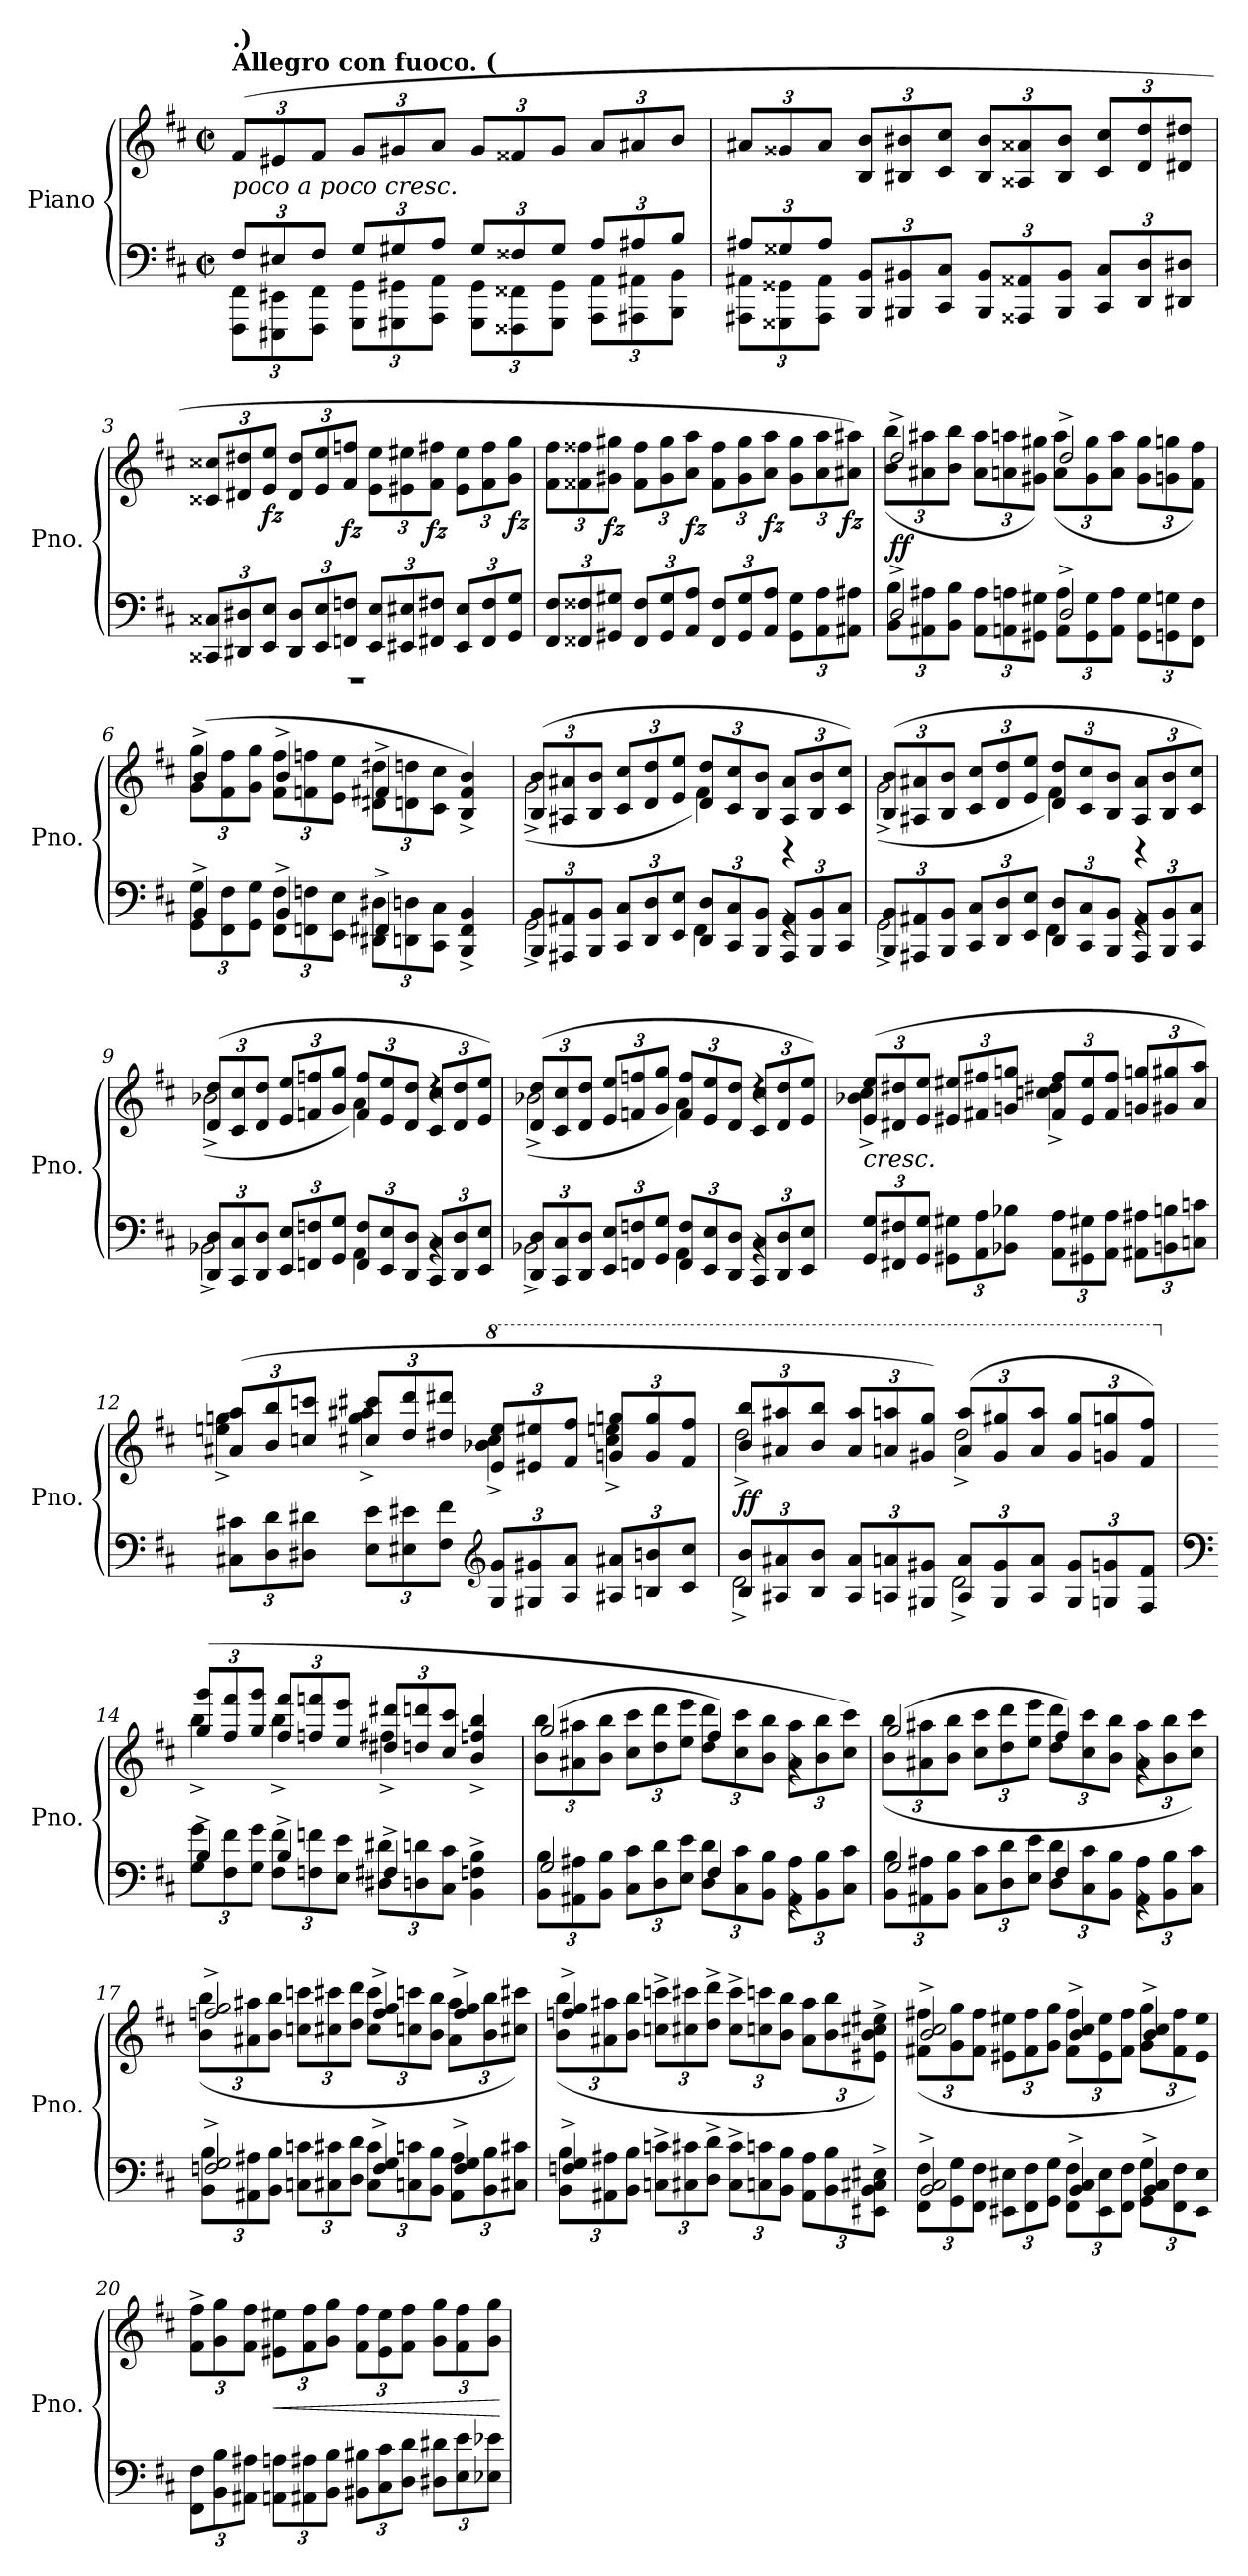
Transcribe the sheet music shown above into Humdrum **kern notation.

**kern	**kern	**dynam
*part1	*part1	*part1
*staff2	*staff1	*staff1/2
*I"Piano	*	*
*I'Pno.	*	*
*clefF4	*clefG2	*
*k[f#c#]	*k[f#c#]	*
*M2/2	*M2/2	*
*met(c|)	*met(c|)	*
*MM144	*MM144	*
*Xbrackettup	*Xbrackettup	*
=1	=1	=1
*^	*	*
!	!	!LO:TX:a:B:t=Allegro con fuoco. (	!
!	!	!LO:TX:a:B:t=.)	!
!	!	!LO:TX:b:i:t=poco a poco cresc.	!
12F#/L	12FFF#\ 12FF#\L	(>12f#/L	.
12E#X/	12EEE#X\ 12EE#X\	12e#X/	.
12F#/J	12FFF#\ 12FF#\J	12f#/J	.
12G/L	12GGG\ 12GG\L	12g/L	.
12G#X/	12GGG#X\ 12GG#X\	12g#X/	.
12A/J	12AAA\ 12AA\J	12a/J	.
12G#/L	12GGG#\ 12GG#\L	12g#/L	.
12F##X/	12FFF##X\ 12FF##X\	12f##X/	.
12G#/J	12GGG#\ 12GG#\J	12g#/J	.
12A/L	12AAA\ 12AA\L	12a/L	.
12A#X/	12AAA#X\ 12AA#X\	12a#X/	.
12B/J	12BBB\ 12BB\J	12b/J	.
=2	=2	=2	=2
12A#X/L	12AAA#X\ 12AA#X\L	12a#X/L	.
12G##X/	12GGG##X\ 12GG##X\	12g##X/	.
12A#/J	12AAA#\ 12AA#\J	12a#/J	.
12BBB/ 12BB/L	4ryy	12B/ 12b/L	.
12BBB#X/ 12BB#X/	.	12B#X/ 12b#X/	.
12CC#/ 12C#/J	.	12c#/ 12cc#/J	.
12BBB#/ 12BB#/L	2ryy	12B#/ 12b#/L	.
12AAA##X/ 12AA##X/	.	12A##X/ 12a##X/	.
12BBB#/ 12BB#/J	.	12B#/ 12b#/J	.
12CC#/ 12C#/L	.	12c#/ 12cc#/L	.
12DD/ 12D/	.	12d/ 12dd/	.
12DD#X/ 12D#X/J	.	12d#X/ 12dd#X/J	.
!!LO:LB:g=z
=3	=3	=3	=3
12CC##X/ 12C##X/L	1r	12c##X/ 12cc##X/L	.
12DD#X/ 12D#X/	.	12d#X/ 12dd#X/	.
!	!	!	!LO:DY:b
12EE/ 12E/J	.	12e/ 12ee/J	fz
12DD#/ 12D#/L	.	12d#/ 12dd#/L	.
12EE/ 12E/	.	12e/ 12ee/	.
!	!	!	!LO:DY:b
12FFn/ 12Fn/J	.	12f#/ 12ffn/J	fz
12EE/ 12E/L	.	12e\ 12ee\L	.
12EE#X/ 12E#X/	.	12e#X\ 12ee#X\	.
!	!	!	!LO:DY:b
12FF#X/ 12F#X/J	.	12f#\ 12ff#X\J	fz
12EE#/ 12E#/L	.	12e#\ 12ee#\L	.
12FF#/ 12F#/	.	12f#\ 12ff#\	.
!	!	!	!LO:DY:b
12GG/ 12G/J	.	12g\ 12gg\J	fz
*v	*v	*	*
=4	=4	=4
12FF#/ 12F#/L	12f#\ 12ff#\L	.
12FF##X/ 12F##X/	12f##X\ 12ff##X\	.
!	!	!LO:DY:b
12GG#X/ 12G#X/J	12g#X\ 12gg#X\J	fz
12FF##/ 12F##/L	12f##\ 12ff##\L	.
12GG#/ 12G#/	12g#\ 12gg#\	.
!	!	!LO:DY:b
12AA/ 12A/J	12a\ 12aa\J	fz
12FF##/ 12F##/L	12f##\ 12ff##\L	.
12GG#/ 12G#/	12g#\ 12gg#\	.
!	!	!LO:DY:b
12AA/ 12A/J	12a\ 12aa\J	fz
12GG#\ 12G#\L	12g#\ 12gg#\L	.
12AA\ 12A\	12a\ 12aa\	.
!	!	!LO:DY:b
12AA#X\ 12A#X\J	12a#X\ 12aa#X\J)	fz
=5	=5	=5
*^	*^	*
!	!	!	!	!LO:DY:b
2D^/	12BB\ 12B\L	2dd^/	(>12b\ 12bb\L	ff
.	12AA#X\ 12A#X\	.	12a#X\ 12aa#X\	.
.	12BB\ 12B\J	.	12b\ 12bb\J	.
.	12AA#\ 12A#\L	.	12a#\ 12aa#\L	.
.	12AAn\ 12An\	.	12an\ 12aan\	.
.	12GG#X\ 12G#X\J	.	12g#X\ 12gg#X\J)	.
2D^/	12AA\ 12A\L	2dd^/	(>12a\ 12aa\L	.
.	12GG#\ 12G#\	.	12g#\ 12gg#\	.
.	12AA\ 12A\J	.	12a\ 12aa\J	.
.	12GG#\ 12G#\L	.	12g#\ 12gg#\L	.
.	12GGn\ 12Gn\	.	12gn\ 12ggn\	.
.	12FF#\ 12F#\J	.	12f#\ 12ff#\J)	.
!!LO:LB:g=z	!!
=6	=6	=6	=6	=6
4BB^/	12GG\ 12G\L	(>4b^/	12g\ 12gg\L	.
.	12FF#\ 12F#\	.	12f#\ 12ff#\	.
.	12GG\ 12G\J	.	12g\ 12gg\J	.
4BB^/	12FF#\ 12F#\L	4b^/	12f#\ 12ff#\L	.
.	12FFn\ 12Fn\	.	12fn\ 12ffn\	.
.	12EE\ 12E\J	.	12e\ 12ee\J	.
4FF#X^/	12DD#X\ 12D#X\L	4f#X^/	12d#X\ 12dd#X\L	.
.	12DDn\ 12Dn\	.	12dn\ 12ddn\	.
.	12CC#\ 12C#\J	.	12c#\ 12cc#\J	.
4BBB/^ 4FF#/^ 4BB/^	4ryy	4B/^ 4f#/^ 4b/^)	4ryy	.
=7	=7	=7	=7	=7
12BBB/ 12BB/L	2GG^\	(>12B/ 12b/L	(<2g^\	.
12AAA#X/ 12AA#X/	.	12A#X/ 12a#X/	.	.
12BBB/ 12BB/J	.	12B/ 12b/J	.	.
12CC#/ 12C#/L	.	12c#/ 12cc#/L	.	.
12DD/ 12D/	.	12d/ 12dd/	.	.
12EE/ 12E/J	.	12e/ 12ee/J	.	.
12DD/ 12D/L	4FF#\	12d/ 12dd/L	4f#\)	.
12CC#/ 12C#/	.	12c#/ 12cc#/	.	.
12BBB/ 12BB/J	.	12B/ 12b/J	.	.
12AAA#/ 12AA#/L	4rGG	12A#/ 12a#/L	4r	.
12BBB/ 12BB/	.	12B/ 12b/	.	.
12CC#/ 12C#/J	.	12c#/ 12cc#/J)	.	.
=8	=8	=8	=8	=8
12BBB/ 12BB/L	2GG^\	(>12B/ 12b/L	(<2g^\	.
12AAA#X/ 12AA#X/	.	12A#X/ 12a#X/	.	.
12BBB/ 12BB/J	.	12B/ 12b/J	.	.
12CC#/ 12C#/L	.	12c#/ 12cc#/L	.	.
12DD/ 12D/	.	12d/ 12dd/	.	.
12EE/ 12E/J	.	12e/ 12ee/J	.	.
12DD/ 12D/L	4FF#\	12d/ 12dd/L	4f#\)	.
12CC#/ 12C#/	.	12c#/ 12cc#/	.	.
12BBB/ 12BB/J	.	12B/ 12b/J	.	.
12AAA#/ 12AA#/L	4rGG	12A#/ 12a#/L	4r	.
12BBB/ 12BB/	.	12B/ 12b/	.	.
12CC#/ 12C#/J	.	12c#/ 12cc#/J)	.	.
!!LO:LB:g=z	!!
=9	=9	=9	=9	=9
12DD/ 12D/L	2BB-X^\	(>12d/ 12dd/L	(<2b-X^\	.
12CC#/ 12C#/	.	12c#/ 12cc#/	.	.
12DD/ 12D/J	.	12d/ 12dd/J	.	.
12EE/ 12E/L	.	12e/ 12ee/L	.	.
12FFn/ 12Fn/	.	12fn/ 12ffn/	.	.
12GG/ 12G/J	.	12g/ 12gg/J	.	.
12FF/ 12F/L	4AA\	12f/ 12ff/L	4a\)	.
12EE/ 12E/	.	12e/ 12ee/	.	.
12DD/ 12D/J	.	12d/ 12dd/J	.	.
12CC#/ 12C#/L	4rBB	12c#/ 12cc#/L	4rdd	.
12DD/ 12D/	.	12d/ 12dd/	.	.
12EE/ 12E/J	.	12e/ 12ee/J)	.	.
=10	=10	=10	=10	=10
12DD/ 12D/L	2BB-X^\	(>12d/ 12dd/L	(<2b-X^\	.
12CC#/ 12C#/	.	12c#/ 12cc#/	.	.
12DD/ 12D/J	.	12d/ 12dd/J	.	.
12EE/ 12E/L	.	12e/ 12ee/L	.	.
12FFn/ 12Fn/	.	12fn/ 12ffn/	.	.
12GG/ 12G/J	.	12g/ 12gg/J	.	.
12FF/ 12F/L	4AA\	12f/ 12ff/L	4a\)	.
12EE/ 12E/	.	12e/ 12ee/	.	.
12DD/ 12D/J	.	12d/ 12dd/J	.	.
12CC#/ 12C#/L	4rBB	12c#/ 12cc#/L	4rdd	.
12DD/ 12D/	.	12d/ 12dd/	.	.
12EE/ 12E/J	.	12e/ 12ee/J)	.	.
*v	*v	*	*	*
=11	=11	=11	=11
!	!LO:TX:b:i:t=cresc.	!	!
12GG/ 12G/L	(>12e/ 12ee/L	4b-X\^ 4cc#\^	.
12FF#X/ 12F#X/	12d#X/ 12dd#X/	.	.
12GG/ 12G/J	12e/ 12ee/J	.	.
12GG#X\ 12G#X\L	12e#X/ 12ee#X/L	4ryy	.
12AA\ 12A\	12f#X/ 12ff#X/	.	.
12BB-X\ 12B-X\J	12gn/ 12ggn/J	.	.
12AA\ 12A\L	12f#/ 12ff#/L	4ccn\^ 4dd#X\^	.
12GG#X\ 12G#X\	12e#/ 12ee#/	.	.
12AA\ 12A\J	12f#/ 12ff#/J	.	.
12AA#X\ 12A#X\L	12gn/ 12ggn/L	4ryy	.
12BBn\ 12Bn\	12g#X/ 12gg#X/	.	.
12Cn\ 12cn\J	12a/ 12aa/J)	.	.
!!LO:LB:g=z	!!
=12	=12	=12	=12
12C#X\ 12c#X\L	(>12a#X/ 12aa/L	4een\^ 4ggn\^	.
12D\ 12d\	12b/ 12bb/	.	.
12D#X\ 12d#X\J	12ccn/ 12cccn/J	.	.
12E\ 12e\L	12cc#X/ 12ccc#X/L	4gg\^ 4aa#X\^	.
12E#X\ 12e#X\	12dd/ 12ddd/	.	.
12F#\ 12f#\J	12dd#X/ 12ddd#X/J	.	.
*clefG2	*	*	*
*	*8va	*	*
12G/ 12g/L	12ee/ 12eee/L	4bb-X\^ 4ccc#\^	.
12G#X/ 12g#X/	12ee#X/ 12eee#X/	.	.
12A/ 12a/J	12ff#/ 12fff#/J	.	.
12A#X/ 12a#X/L	12ggn/ 12gggn/L	4ccc#\^ 4eeen\^	.
12Bn/ 12bn/	12gg/ 12ggg/	.	.
12c#/ 12cc#/J	12ff#/ 12fff#/J	.	.
=13	=13	=13	=13
*^	*	*	*
!	!	!	!	!LO:DY:b
12B/ 12b/L	2d^\	12bb/ 12bbb/L	2ddd^\	ff
12A#X/ 12a#X/	.	12aa#X/ 12aaa#X/	.	.
12B/ 12b/J	.	12bb/ 12bbb/J	.	.
12A#/ 12a#/L	.	12aa#/ 12aaa#/L	.	.
12An/ 12an/	.	12aan/ 12aaan/	.	.
12G#X/ 12g#X/J	.	12gg#X/ 12ggg/J)	.	.
12A/ 12a/L	2d^\	(>12aa/ 12aaa/L	2ddd^\	.
12G#/ 12g#/	.	12gg#/ 12ggg#X/	.	.
12A/ 12a/J	.	12aa/ 12aaa/J	.	.
12G#/ 12g#/L	.	12gg#/ 12ggg#/L	.	.
12Gn/ 12gn/	.	12ggn/ 12gggn/	.	.
12F#/ 12f#/J	.	12ff#/ 12fff#/J)	.	.
!!LO:PB:g=z	!!
=14	=14	=14	=14	=14
*clefF4	*	*	*	*
*	*	*X8va	*	*
4B^/	12G\ 12g\L	(>12gg/ 12ggg/L	4bb^\	.
.	12F#\ 12f#\	12ff#/ 12fff#/	.	.
.	12G\ 12g\J	12gg/ 12ggg/J	.	.
4B^/	12F#\ 12f#\L	12ff#/ 12fff#/L	4bb^\	.
.	12Fn\ 12fn\	12ffn/ 12fffn/	.	.
.	12E\ 12e\J	12ee/ 12eee/J	.	.
4F#X^/	12D#X\ 12d#X\L	12dd#X/ 12ddd#X/L	4ff#X^\	.
.	12Dn\ 12dn\	12ddn/ 12dddn/	.	.
.	12C#\ 12c#\J	12cc#/ 12ccc#/J	.	.
4ryy	4BB\^ 4Fn\^ 4B\^	4b/^ 4ffn/^ 4bb/^	4ryy	.
=15	=15	=15	=15	=15
2G/	12BB\ 12B\L	(<2gg/	12b\ 12bb\L	.
.	12AA#X\ 12A#X\	.	12a#X\ 12aa#X\	.
.	12BB\ 12B\J	.	12b\ 12bb\J	.
.	12C#\ 12c#\L	.	12cc#\ 12ccc#\L	.
.	12D\ 12d\	.	12dd\ 12ddd\	.
.	12E\ 12e\J	.	12ee\ 12eee\J	.
4F#/	12D\ 12d\L	4ff#/)	12dd\ 12ddd\L	.
.	12C#\ 12c#\	.	12cc#\ 12ccc#\	.
.	12BB\ 12B\J	.	12b\ 12bb\J	.
4rGG	12AA#\ 12A#\L	4rg	12a#\ 12aa#\L	.
.	12BB\ 12B\	.	12b\ 12bb\	.
.	12C#\ 12c#\J	.	12cc#\ 12ccc#\J)	.
=16	=16	=16	=16	=16
2G/	12BB\ 12B\L	(<2gg/	(>12b\ 12bb\L	.
.	12AA#X\ 12A#X\	.	12a#X\ 12aa#X\	.
.	12BB\ 12B\J	.	12b\ 12bb\J	.
.	12C#\ 12c#\L	.	12cc#\ 12ccc#\L	.
.	12D\ 12d\	.	12dd\ 12ddd\	.
.	12E\ 12e\J	.	12ee\ 12eee\J	.
4F#/	12D\ 12d\L	4ff#/)	12dd\ 12ddd\L	.
.	12C#\ 12c#\	.	12cc#\ 12ccc#\	.
.	12BB\ 12B\J	.	12b\ 12bb\J	.
4rGG	12AA#\ 12A#\L	4rg	12a#\ 12aa#\L	.
.	12BB\ 12B\	.	12b\ 12bb\	.
.	12C#\ 12c#\J	.	12cc#\ 12ccc#\J)	.
!!LO:LB:g=z	!!
=17	=17	=17	=17	=17
2Fn/^ 2G/^	12BB\ 12B\L	2ffn/^ 2gg/^	(>12b\ 12bb\L	.
.	12AA#X\ 12A#X\	.	12a#X\ 12aa#X\	.
.	12BB\ 12B\J	.	12b\ 12bb\J	.
.	12Cn\ 12cn\L	.	12ccn\ 12cccn\L	.
.	12C#X\ 12c#X\	.	12cc#X\ 12ccc#X\	.
.	12D\ 12d\J	.	12dd\ 12ddd\J	.
4F/^ 4G/^	12C#\ 12c#\L	4ff/^ 4gg/^	12cc#\ 12ccc#\L	.
.	12Cn\ 12cn\	.	12ccn\ 12cccn\	.
.	12BB\ 12B\J	.	12b\ 12bb\J	.
4F/^ 4G/^	12AA#\ 12A#\L	4ff/^ 4gg/^	12a#\ 12aa#\L	.
.	12BB\ 12B\	.	12b\ 12bb\	.
.	12C#X\ 12c#X\J	.	12cc#X\ 12ccc#X\J)	.
=18	=18	=18	=18	=18
4Fn/^ 4G/^	12BB\ 12B\L	4ffn/^ 4gg/^	(>12b\ 12bb\L	.
.	12AA#X\ 12A#X\	.	12a#X\ 12aa#X\	.
.	12BB\ 12B\J	.	12b\ 12bb\J	.
4ryy	12Cn\^ 12cn\^L	4ryy	12ccn\^ 12cccn\^L	.
.	12C#X\ 12c#X\	.	12cc#X\ 12ccc#X\	.
.	12D\^ 12d\^J	.	12dd\^ 12ddd\^J	.
2ryy	12C#\^ 12c#\^L	2ryy	12cc#\^ 12ccc#\^L	.
.	12Cn\ 12cn\	.	12ccn\ 12cccn\	.
.	12BB\ 12B\J	.	12b\ 12bb\J	.
.	12AA#\ 12A#\L	.	12a#\ 12aa#\L	.
.	12BB\ 12B\	.	12b\ 12bb\	.
.	12EE#X\^ 12BB\^ 12C#X\^ 12E#X\^J	.	12e#X\^ 12b\^ 12cc#X\^ 12ee#X\^J)	.
=19	=19	=19	=19	=19
2BB/^ 2C#/^	12FF#\ 12F#\L	2b/^ 2cc#/^	(>12f#X\ 12ff#X\L	.
.	12GG\ 12G\	.	12g\ 12gg\	.
.	12FF#\ 12F#\J	.	12f#\ 12ff#\J	.
.	12EE#X\ 12E#X\L	.	12e#X\ 12ee#X\L	.
.	12FF#\ 12F#\	.	12f#\ 12ff#\	.
.	12GG\ 12G\J	.	12g\ 12gg\J	.
4BB/^ 4C#/^	12FF#\ 12F#\L	4b/^ 4cc#/^	12f#\ 12ff#\L	.
.	12EE#\ 12E#\	.	12e#\ 12ee#\	.
.	12FF#\ 12F#\J	.	12f#\ 12ff#\J	.
4BB/^ 4C#/^	12GG\ 12G\L	4b/^ 4cc#/^	12g\ 12gg\L	.
.	12FF#\ 12F#\	.	12f#\ 12ff#\	.
.	12EE#\ 12E#\J	.	12e#\ 12ee#\J)	.
*v	*v	*	*	*
*	*v	*v	*
!!LO:LB:g=z
=20	=20	=20
12FF#\ 12F#\L	12f#\^ 12ff#\^L	.
12BB\ 12B\	12g\ 12gg\	.
12AA#X\ 12A#X\J	12f#\ 12ff#\J	.
!	!	!LO:HP:b
12AAn\ 12An\L	12e#X\ 12ee#X\L	<
12AA#X\ 12A#X\	12f#\ 12ff#\	.
12BB\ 12B\J	12g\ 12gg\J	.
12BB#X\ 12B#X\L	12f#\ 12ff#\L	.
12C#\ 12c#\	12e#\ 12ee#\	.
12D\ 12d\J	12f#\ 12ff#\J	.
12D#X\ 12d#X\L	12g\ 12gg\L	.
12E\ 12e\	12f#\ 12ff#\	.
12E-X\ 12e-X\J	12g\ 12gg\J	.
.	.	[
=	=	=
*-	*-	*-
